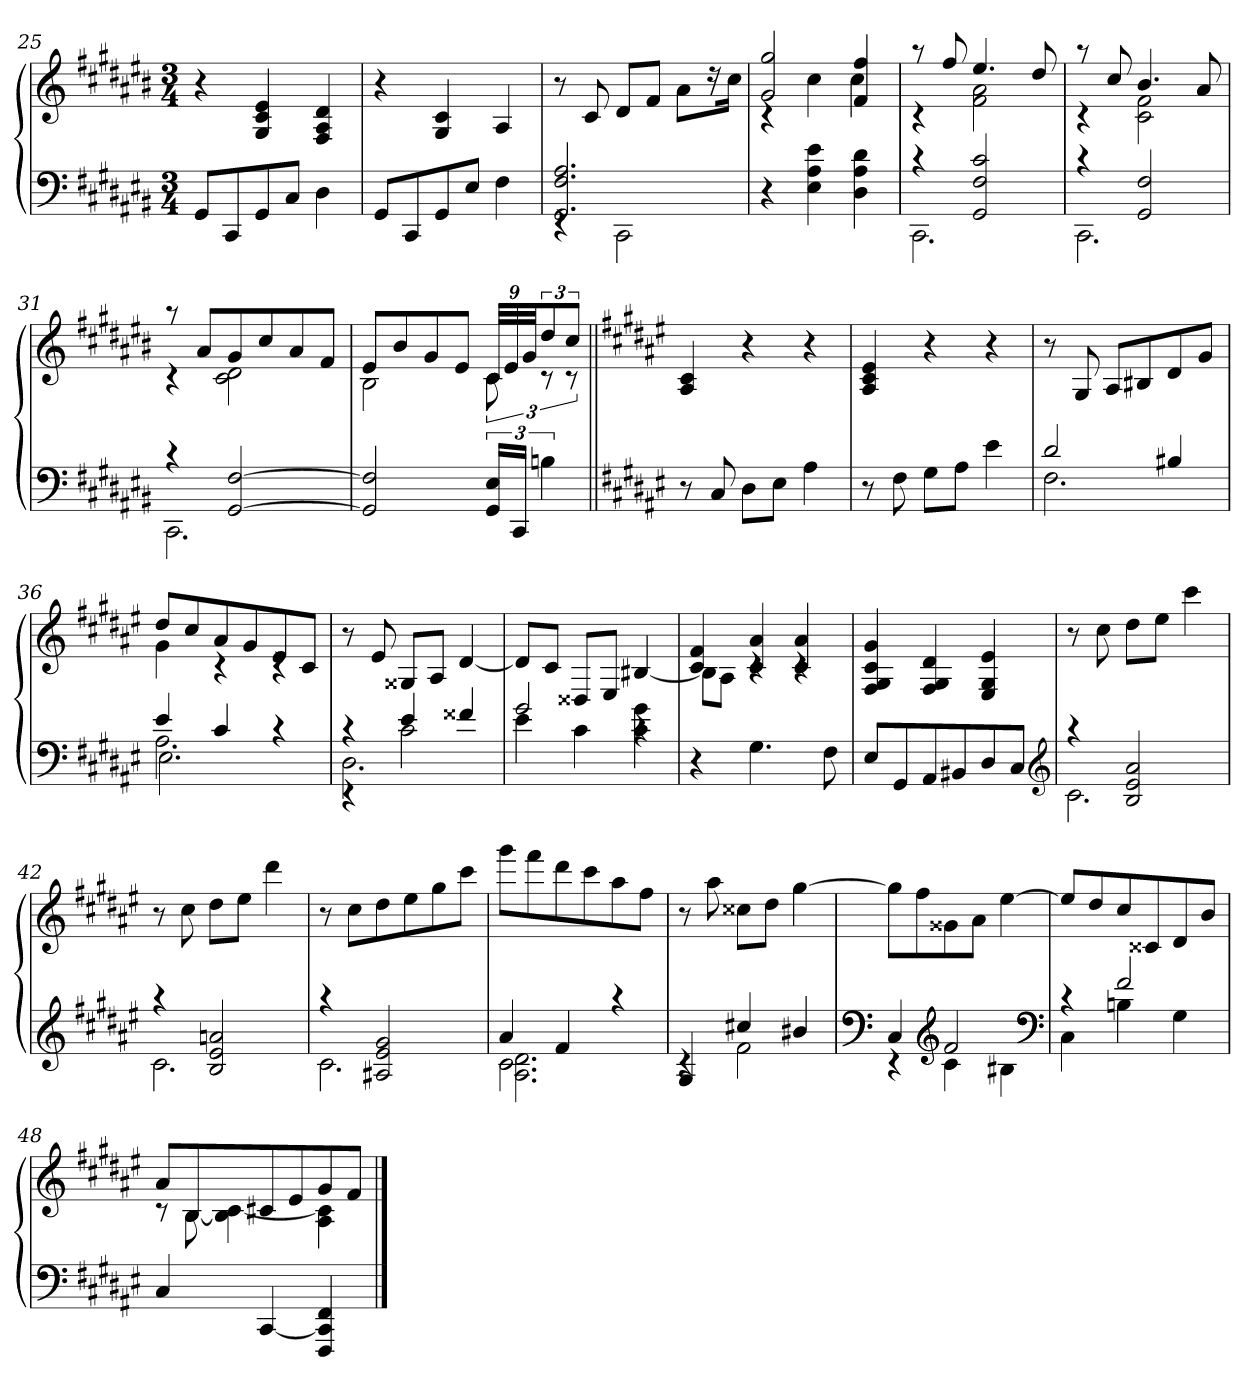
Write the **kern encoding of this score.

**kern	**kern
*part1	*part1
*staff2	*staff1
*clefF4	*clefG2
*k[f#c#g#d#a#e#b#]	*k[f#c#g#d#a#e#b#]
*M3/4	*M3/4
=25	=25
8GG#L	4r
8CC#	.
8GG#	4G# 4c# 4e#
8C#J	.
4D#	4F# 4A# 4d#
=26	=26
8GG#L	4r
8CC#	.
8GG#	4G# 4c#
8E#J	.
4F#	4A#
=27	=27
*^	*
2.GG# 2.F# 2.A#	4rEE	8r
.	.	8c#
.	2CC#	8d#L
.	.	8f#J
.	.	8a#L
.	.	16r
.	.	16cc#Jk
*v	*v	*
=28	=28
*	*^
4r	2g# 2gg#	4rc
4E# 4A# 4e#	.	4cc#
4D# 4A# 4d#	4f# 4ff#	4cc#
=29	=29	=29
*^	*	*
4rc	2.CC#	8raa	4rc
.	.	8ff#	.
2GG# 2F# 2c#	.	4.ee#	2f# 2a#
.	.	8dd#	.
=30	=30	=30	=30
4rc	2.CC#	8raa	4rc
.	.	8cc#	.
2GG# 2F#	.	4.b#	2c# 2f#
.	.	8a#	.
=31	=31	=31	=31
4rc	2.CC#	8raa	4rc
.	.	8a#L	.
[2GG# [2F#	.	8g#	2c# 2d#
.	.	8cc#	.
.	.	8a#	.
.	.	8f#J	.
*v	*v	*	*
=32	=32	=32
2GG#] 2F#]	8e#L	2B#
.	8b#	.
.	8g#	.
.	8e#J	.
24GG# 24E#LL	36c#LLL	12c#
.	36e#	.
24CC#JJ	.	.
.	36g#JJ	.
6Bn	12dd#	12rc
.	12cc#J	12rc
*	*v	*v
=33||	=33||
*k[f#c#g#d#a#e#]	*k[f#c#g#d#a#e#]
8r	4A# 4c#
8C#	.
8D#L	4r
8E#J	.
4A#	4r
=34	=34
8r	4A# 4c# 4e#
8F#	.
8G#L	4r
8A#J	.
4e#	4r
=35	=35
*^	*
2d#	2.F#	8r
.	.	8G#
.	.	8A#L
.	.	8B#X
4B#X	.	8d#
.	.	8g#J
=36	=36	=36
*	*^	*^
4e#	2.A#	2.E#\	8dd#L	4g#
.	.	.	8cc#	.
4c#	.	.	8a#	4rc
.	.	.	8g#	.
4rc	.	.	8e#	4rc
.	.	.	8c#J	.
*	*	*	*v	*v
=37	=37	=37	=37
4rc	4rEE	2.D#\	8r
.	.	.	8e#
4e#	2c#	.	8G##XL
.	.	.	8A#J
4f##X	.	.	[4d#
*	*v	*v	*
=38	=38	=38
2g#	4e#	8d#L]
.	.	8c#J
.	4c#	8D##XL
.	.	8E#J
4rc	4c# 4g#	[4B#X
*v	*v	*
=39	=39
*	*^
4r	4c# 4f#	8B#L]
.	.	8A#J
4.G#	4c# 4a#	4rc
.	4c# 4a#	4rc
8F#	.	.
*	*v	*v
=40	=40
8E#L	4F# 4G# 4c# 4g#
8GG#	.
8AA#	4F# 4G# 4d#
8BB#X	.
8D#	4E# 4G# 4e#
8C#J	.
*clefG2	*
=41	=41
*^	*
4raa	2.c#	8r
.	.	8cc#
2B 2e# 2a#	.	8dd#L
.	.	8ee#J
.	.	4ccc#
=42	=42	=42
4raa	2.c#	8r
.	.	8cc#
2B 2e# 2an	.	8dd#L
.	.	8ee#J
.	.	4ddd#
=43	=43	=43
4raa	2.c#	8r
.	.	8cc#L
2A#X 2e# 2g#	.	8dd#
.	.	8ee#
.	.	8gg#
.	.	8ccc#J
=44	=44	=44
*	*^	*
4a#	2.c#	2.A#\ 2.d#\	8ggg#L
.	.	.	8fff#
4f#	.	.	8ddd#
.	.	.	8ccc#
4raa	.	.	8aa#
.	.	.	8ff#J
*	*v	*v	*
=45	=45	=45
4G#	4rc	8r
.	.	8aa#
4cc#X	2f#	8cc##XL
.	.	8dd#J
4b#X	.	[4gg#
=46	=46	=46
*clefF4	*	*
4C#	4rEE	8gg#L]
.	.	8ff#
*clefG2	*	*
2f#	4c#	8g##X
.	.	8a#J
.	4B#X	[4ee#
*clefF4	*	*
=47	=47	=47
4rc	4C#	8ee#L]
.	.	8dd#
2f#	4Bn	8cc#
.	.	8c##X
.	4G#	8d#
.	.	8bJ
*v	*v	*
=48	=48
*	*^
4C#	8a#L	8rc
.	8B	[8B
[4CC#	8c#X	4B] [4c#
.	8e#	.
4FFF# 4CC#] 4FF#	8g#	4A# 4c#]
.	8f#J	.
*	*v	*v
==	==
*-	*-
